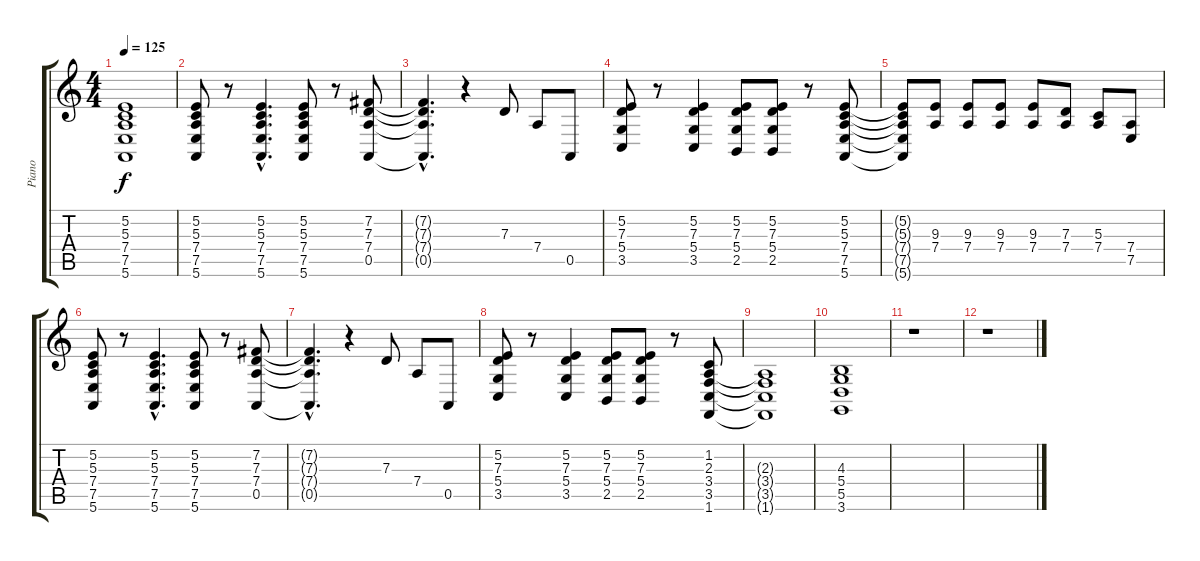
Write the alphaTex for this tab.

\track ("Piano" "Piano") {instrument electricgrandpiano}
\staff {score tabs}
\tuning (E4 B3 G3 D3 A2 E2) {hide}
\ts (4 4)
\tempo 125
\clef g2
\ks c
(5.2{t} 5.3{t} 7.4{t} 7.5{t} 5.6{t}).1{dy f} |
(5.2 5.3 7.4 7.5 5.6).8 r.8 (5.2{hac} 5.3{hac} 7.4{hac} 7.5{hac} 5.6{hac}).4{d} (5.2 5.3 7.4 7.5 5.6).8 r.8 (7.2 7.3 7.4 0.5).8 |
(7.2{hac t} 7.3{hac t} 7.4{hac t} 0.5{hac t}).4{d} r.4 7.3.8 7.4.8 0.5.8 |
(5.2 7.3 5.4 3.5).8 r.8 (5.2 7.3 5.4 3.5).4 (5.2 7.3 5.4 2.5).8 (5.2 7.3 5.4 2.5).8 r.8 (5.2 5.3 7.4 7.5 5.6).8 |
(5.2{t} 5.3{t} 7.4{t} 7.5{t} 5.6{t}).8 (9.3 7.4).8 (9.3 7.4).8 (9.3 7.4).8 (9.3 7.4).8 (7.3 7.4).8 (5.3 7.4).8 (7.4 7.5).8 |
(5.2 5.3 7.4 7.5 5.6).8 r.8 (5.2{hac} 5.3{hac} 7.4{hac} 7.5{hac} 5.6{hac}).4{d} (5.2 5.3 7.4 7.5 5.6).8 r.8 (7.2 7.3 7.4 0.5).8 |
(7.2{hac t} 7.3{hac t} 7.4{hac t} 0.5{hac t}).4{d} r.4 7.3.8 7.4.8 0.5.8 |
(5.2 7.3 5.4 3.5).8 r.8 (5.2 7.3 5.4 3.5).4 (5.2 7.3 5.4 2.5).8 (5.2 7.3 5.4 2.5).8 r.8 (1.2 2.3 3.4 3.5 1.6).8 |
(2.3{t} 3.4{t} 3.5{t} 1.6{t}).1 |
(4.3 5.4 5.5 3.6).1 |
r.1 |
r.1
